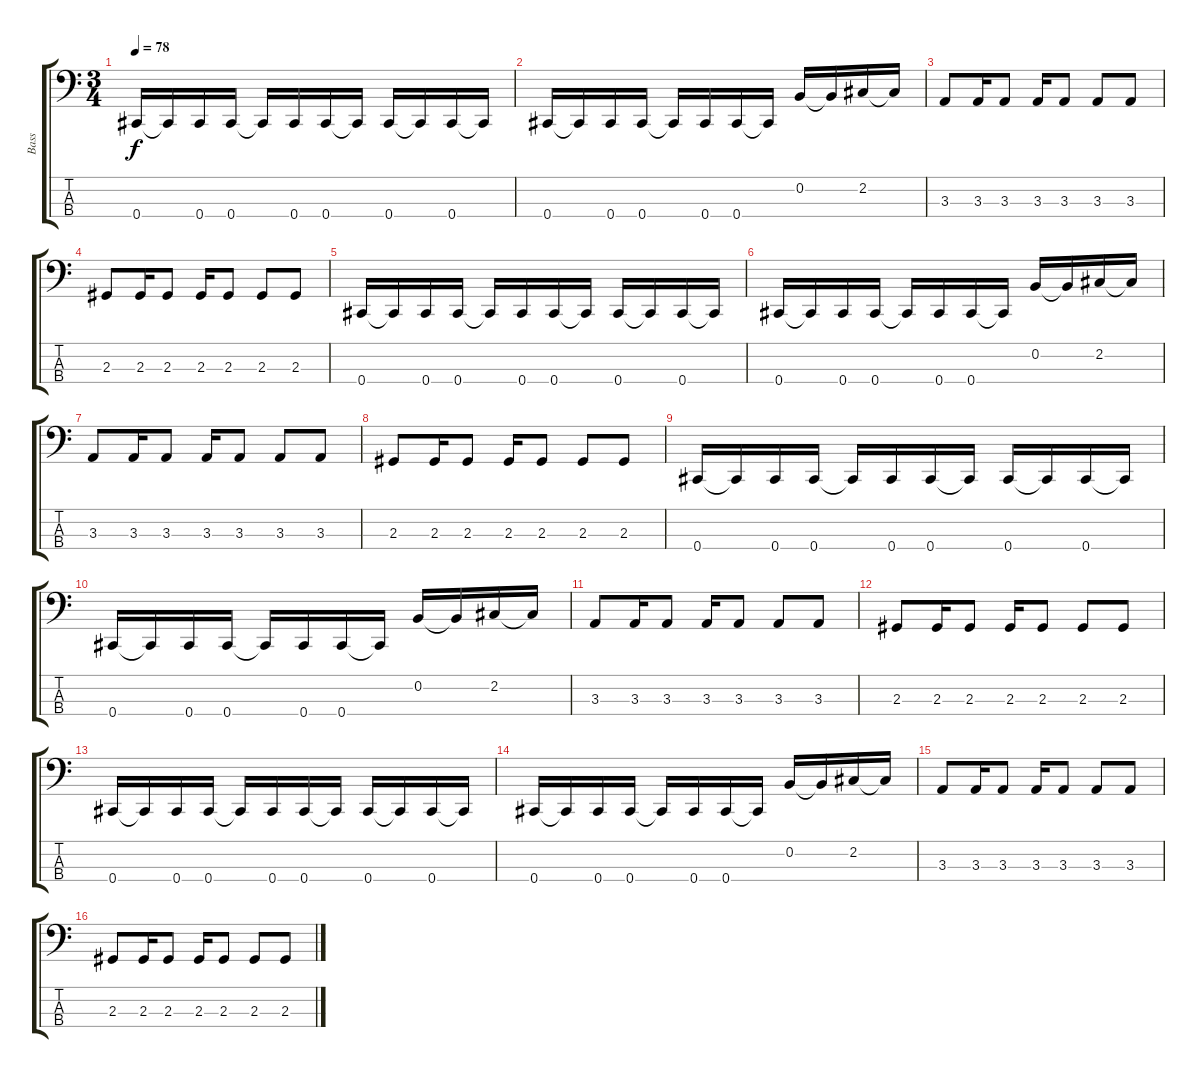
\track ("Bass" "Bass") {instrument electricbasspick}
\staff {score tabs}
\tuning (E2 B1 Gb1 Db1) {hide}
\ts (3 4)
\tempo 78
\clef f4
\ks c
0.4.16{dy f} 0.4{t}.16 0.4.16 0.4.16 0.4{t}.16 0.4.16 0.4.16 0.4{t}.16 0.4.16 0.4{t}.16 0.4.16 0.4{t}.16 |
0.4.16 0.4{t}.16 0.4.16 0.4.16 0.4{t}.16 0.4.16 0.4.16 0.4{t}.16 0.2.16 0.2{t}.16 2.2.16 2.2{t}.16 |
3.3.8 3.3.16 3.3.8 3.3.16 3.3.8 3.3.8 3.3.8 |
2.3.8 2.3.16 2.3.8 2.3.16 2.3.8 2.3.8 2.3.8 |
0.4.16 0.4{t}.16 0.4.16 0.4.16 0.4{t}.16 0.4.16 0.4.16 0.4{t}.16 0.4.16 0.4{t}.16 0.4.16 0.4{t}.16 |
0.4.16 0.4{t}.16 0.4.16 0.4.16 0.4{t}.16 0.4.16 0.4.16 0.4{t}.16 0.2.16 0.2{t}.16 2.2.16 2.2{t}.16 |
3.3.8 3.3.16 3.3.8 3.3.16 3.3.8 3.3.8 3.3.8 |
2.3.8 2.3.16 2.3.8 2.3.16 2.3.8 2.3.8 2.3.8 |
0.4.16 0.4{t}.16 0.4.16 0.4.16 0.4{t}.16 0.4.16 0.4.16 0.4{t}.16 0.4.16 0.4{t}.16 0.4.16 0.4{t}.16 |
0.4.16 0.4{t}.16 0.4.16 0.4.16 0.4{t}.16 0.4.16 0.4.16 0.4{t}.16 0.2.16 0.2{t}.16 2.2.16 2.2{t}.16 |
3.3.8 3.3.16 3.3.8 3.3.16 3.3.8 3.3.8 3.3.8 |
2.3.8 2.3.16 2.3.8 2.3.16 2.3.8 2.3.8 2.3.8 |
0.4.16 0.4{t}.16 0.4.16 0.4.16 0.4{t}.16 0.4.16 0.4.16 0.4{t}.16 0.4.16 0.4{t}.16 0.4.16 0.4{t}.16 |
0.4.16 0.4{t}.16 0.4.16 0.4.16 0.4{t}.16 0.4.16 0.4.16 0.4{t}.16 0.2.16 0.2{t}.16 2.2.16 2.2{t}.16 |
3.3.8 3.3.16 3.3.8 3.3.16 3.3.8 3.3.8 3.3.8 |
2.3.8 2.3.16 2.3.8 2.3.16 2.3.8 2.3.8 2.3.8
